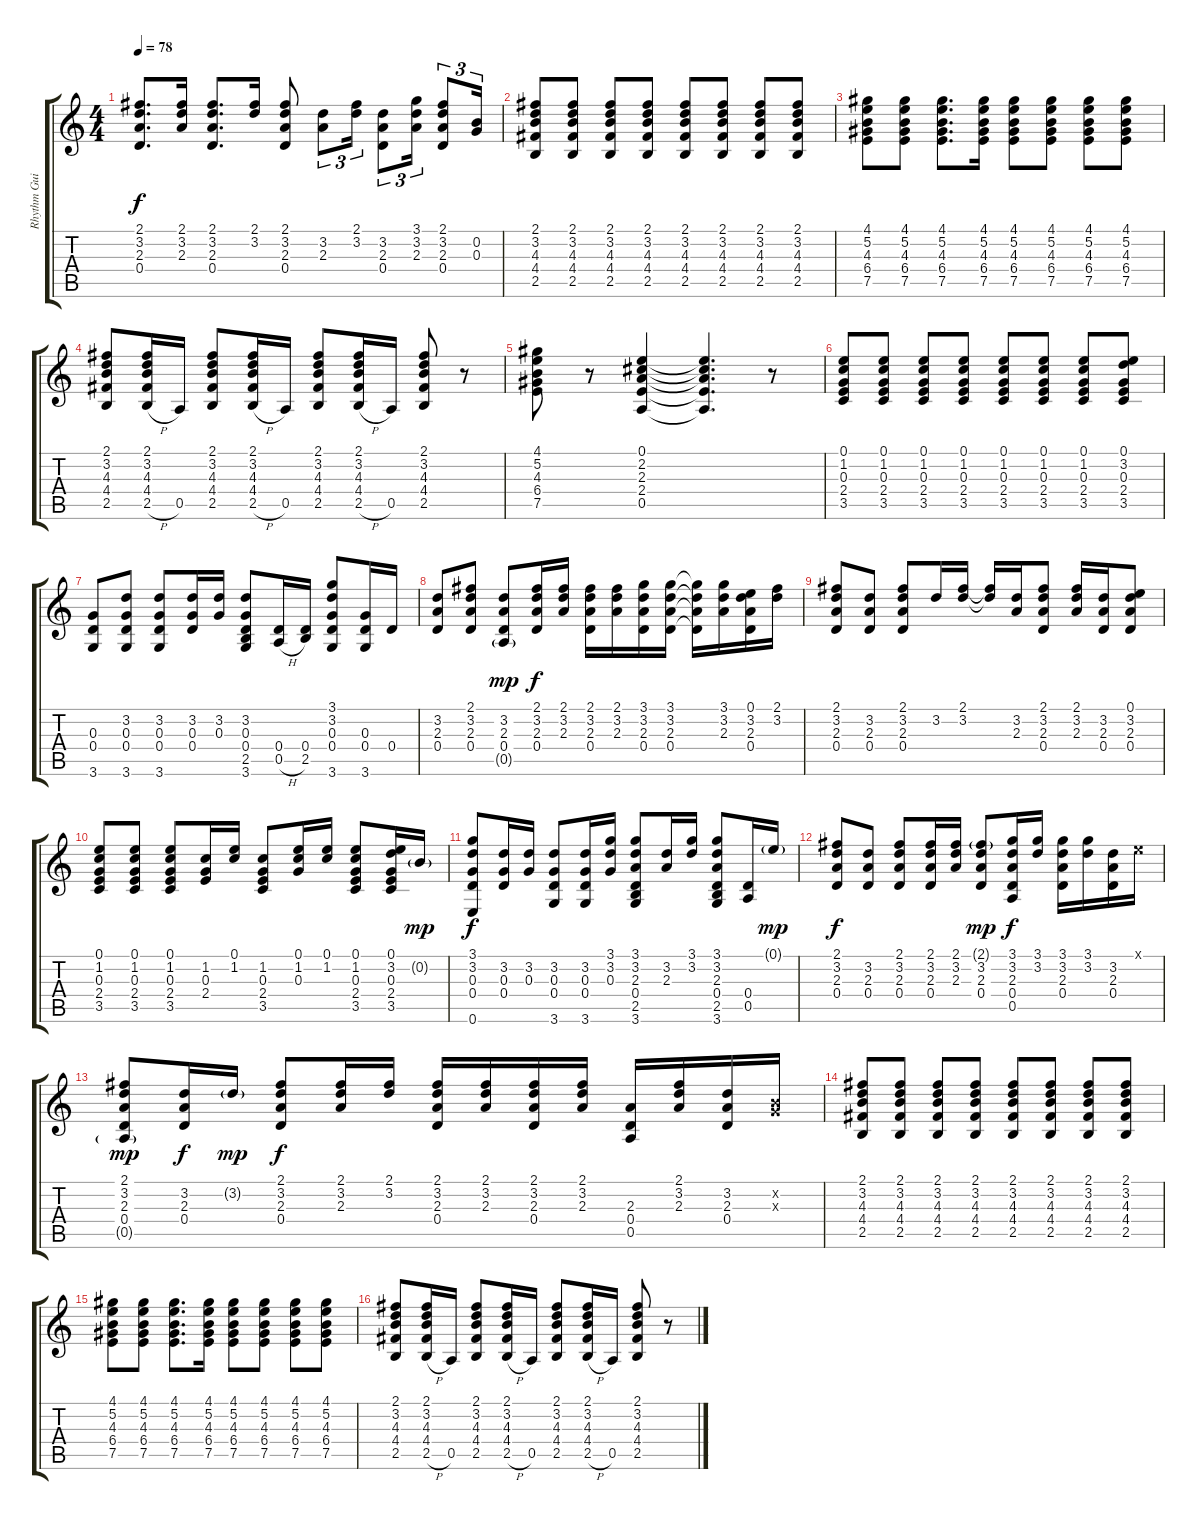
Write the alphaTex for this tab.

\track ("Rhythm Guitar" "Rhythm Gui") {instrument electricguitarclean}
\staff {score tabs}
\tuning (E4 B3 G3 D3 A2 E2) {hide}
\ts (4 4)
\tempo 78
\clef g2
\ks c
(2.1 3.2 2.3 0.4).8{d dy f} (2.1 3.2 2.3).16 (2.1 3.2 2.3 0.4).8{d} (2.1 3.2).16 (2.1 3.2 2.3 0.4).8 (3.2 2.3).8{tu (3 2)} (2.1 3.2).16{tu (3 2)} (3.2 2.3 0.4).8{tu (3 2)} (3.1 3.2 2.3).16{tu (3 2)} (2.1 3.2 2.3 0.4).8{tu (3 2)} (0.2 0.3).16{tu (3 2)} |
(2.1 3.2 4.3 4.4 2.5).8 (2.1 3.2 4.3 4.4 2.5).8 (2.1 3.2 4.3 4.4 2.5).8 (2.1 3.2 4.3 4.4 2.5).8 (2.1 3.2 4.3 4.4 2.5).8 (2.1 3.2 4.3 4.4 2.5).8 (2.1 3.2 4.3 4.4 2.5).8 (2.1 3.2 4.3 4.4 2.5).8 |
(4.1 5.2 4.3 6.4 7.5).8 (4.1 5.2 4.3 6.4 7.5).8 (4.1 5.2 4.3 6.4 7.5).8{d} (4.1 5.2 4.3 6.4 7.5).16 (4.1 5.2 4.3 6.4 7.5).8 (4.1 5.2 4.3 6.4 7.5).8 (4.1 5.2 4.3 6.4 7.5).8 (4.1 5.2 4.3 6.4 7.5).8 |
(2.1 3.2 4.3 4.4 2.5).8 (2.1 3.2 4.3 4.4 2.5{h}).16 0.5.16 (2.1 3.2 4.3 4.4 2.5).8 (2.1 3.2 4.3 4.4 2.5{h}).16 0.5.16 (2.1 3.2 4.3 4.4 2.5).8 (2.1 3.2 4.3 4.4 2.5{h}).16 0.5.16 (2.1 3.2 4.3 4.4 2.5).8 r.8 |
(4.1 5.2 4.3 6.4 7.5).8 r.8 (0.1 2.2 2.3 2.4 0.5).4 (0.1{t} 2.2{t} 2.3{t} 2.4{t} 0.5{t}).4{d} r.8 |
(0.1 1.2 0.3 2.4 3.5).8 (0.1 1.2 0.3 2.4 3.5).8 (0.1 1.2 0.3 2.4 3.5).8 (0.1 1.2 0.3 2.4 3.5).8 (0.1 1.2 0.3 2.4 3.5).8 (0.1 1.2 0.3 2.4 3.5).8 (0.1 1.2 0.3 2.4 3.5).8 (0.1 3.2 0.3 2.4 3.5).8 |
(0.3 0.4 3.6).8 (3.2 0.3 0.4 3.6).8 (3.2 0.3 0.4 3.6).8 (3.2 0.3 0.4).16 (3.2 0.3).16 (3.2 0.3 0.4 2.5 3.6).8 (0.4 0.5{h}).16 (0.4 2.5).16 (3.1 3.2 0.3 0.4 3.6).8 (0.3 0.4 3.6).16 0.4.16 |
(3.2 2.3 0.4).8 (2.1 3.2 2.3 0.4).8 (3.2 2.3 0.4 0.5{g}).8{dy mp} (2.1 3.2 2.3 0.4).16{dy f} (2.1 3.2 2.3).16 (2.1 3.2 2.3 0.4).16 (2.1 3.2 2.3).16 (3.1 3.2 2.3 0.4).16 (3.1 3.2 2.3 0.4).16 (3.1{t} 3.2{t} 2.3{t} 0.4{t}).16 (3.1 3.2 2.3).16 (0.1 3.2 2.3 0.4).16 (2.1 3.2).16 |
(2.1 3.2 2.3 0.4).8 (3.2 2.3 0.4).8 (2.1 3.2 2.3 0.4).8 3.2.16 (2.1 3.2).16 (2.1{t} 3.2{t}).16 (3.2 2.3).16 (2.1 3.2 2.3 0.4).8 (2.1 3.2 2.3).16 (3.2 2.3 0.4).16 (0.1 3.2 2.3 0.4).8 |
(0.1 1.2 0.3 2.4 3.5).8 (0.1 1.2 0.3 2.4 3.5).8 (0.1 1.2 0.3 2.4 3.5).8 (1.2 0.3 2.4).16 (0.1 1.2).16 (1.2 0.3 2.4 3.5).8 (0.1 1.2 0.3).16 (0.1 1.2).16 (0.1 1.2 0.3 2.4 3.5).8 (0.1 3.2 0.3 2.4 3.5).16 0.2{g}.16{dy mp} |
(3.1 3.2 0.3 0.4 0.6).8{dy f} (3.2 0.3 0.4).16 (3.2 0.3).16 (3.2 0.3 0.4 3.6).8 (3.2 0.3 0.4 3.6).16 (3.1 3.2 0.3).16 (3.1 3.2 2.3 0.4 2.5 3.6).8 (3.2 2.3).16 (3.1 3.2).16 (3.1 3.2 2.3 0.4 2.5 3.6).8 (0.4 0.5).16 0.1{g}.16{dy mp} |
(2.1 3.2 2.3 0.4).8{dy f} (3.2 2.3 0.4).8 (2.1 3.2 2.3 0.4).8 (2.1 3.2 2.3 0.4).16 (2.1 3.2 2.3).16 (2.1{g} 3.2 2.3 0.4).8{dy mp} (3.1 3.2 2.3 0.4 0.5).16{dy f} (3.1 3.2).16 (3.1 3.2 2.3 0.4).16 (3.1 3.2).16 (3.2 2.3 0.4).16 0.1{x}.16 |
(2.1 3.2 2.3 0.4 0.5{g}).8{dy mp} (3.2 2.3 0.4).16{dy f} 3.2{g}.16{dy mp} (2.1 3.2 2.3 0.4).8{dy f} (2.1 3.2 2.3).16 (2.1 3.2).16 (2.1 3.2 2.3 0.4).16 (2.1 3.2 2.3).16 (2.1 3.2 2.3 0.4).16 (2.1 3.2 2.3).16 (2.3 0.4 0.5).16 (2.1 3.2 2.3).16 (3.2 2.3 0.4).16 (0.2{x} 0.3{x}).16 |
(2.1 3.2 4.3 4.4 2.5).8 (2.1 3.2 4.3 4.4 2.5).8 (2.1 3.2 4.3 4.4 2.5).8 (2.1 3.2 4.3 4.4 2.5).8 (2.1 3.2 4.3 4.4 2.5).8 (2.1 3.2 4.3 4.4 2.5).8 (2.1 3.2 4.3 4.4 2.5).8 (2.1 3.2 4.3 4.4 2.5).8 |
(4.1 5.2 4.3 6.4 7.5).8 (4.1 5.2 4.3 6.4 7.5).8 (4.1 5.2 4.3 6.4 7.5).8{d} (4.1 5.2 4.3 6.4 7.5).16 (4.1 5.2 4.3 6.4 7.5).8 (4.1 5.2 4.3 6.4 7.5).8 (4.1 5.2 4.3 6.4 7.5).8 (4.1 5.2 4.3 6.4 7.5).8 |
(2.1 3.2 4.3 4.4 2.5).8 (2.1 3.2 4.3 4.4 2.5{h}).16 0.5.16 (2.1 3.2 4.3 4.4 2.5).8 (2.1 3.2 4.3 4.4 2.5{h}).16 0.5.16 (2.1 3.2 4.3 4.4 2.5).8 (2.1 3.2 4.3 4.4 2.5{h}).16 0.5.16 (2.1 3.2 4.3 4.4 2.5).8 r.8
